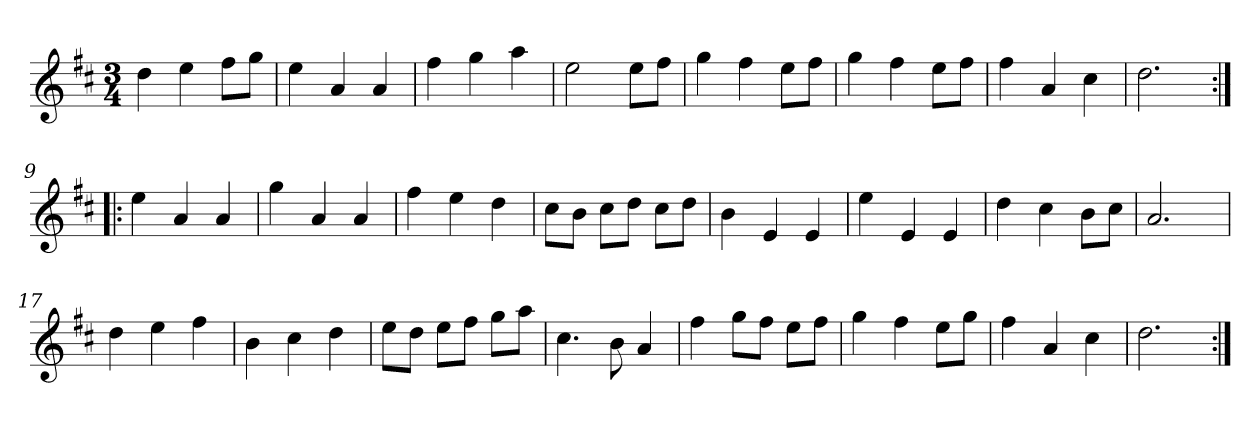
**kern
*part1
*staff1
*clefG2
*k[f#c#]
*D:
*M3/4
*MM120
=1
4dd
4ee
8ff#\L
8gg\J
=2
4ee
4a
4a
=3
4ff#
4gg
4aa
=4
2ee
8ee\L
8ff#\J
=5
4gg
4ff#
8ee\L
8ff#\J
=6
4gg
4ff#
8ee\L
8ff#\J
=7
4ff#
4a
4cc#
=8
2.dd
=9:|!|:
4ee
4a
4a
=10
4gg
4a
4a
=11
4ff#
4ee
4dd
=12
8cc#\L
8b\J
8cc#\L
8dd\J
8cc#\L
8dd\J
=13
4b
4e
4e
=14
4ee
4e
4e
=15
4dd
4cc#
8b\L
8cc#\J
=16
2.a
=17
4dd
4ee
4ff#
=18
4b
4cc#
4dd
=19
8ee\L
8dd\J
8ee\L
8ff#\J
8gg\L
8aa\J
=20
4.cc#
8b
4a
=21
4ff#
8gg\L
8ff#\J
8ee\L
8ff#\J
=22
4gg
4ff#
8ee\L
8gg\J
=23
4ff#
4a
4cc#
=24
2.dd
=:|!
*-
